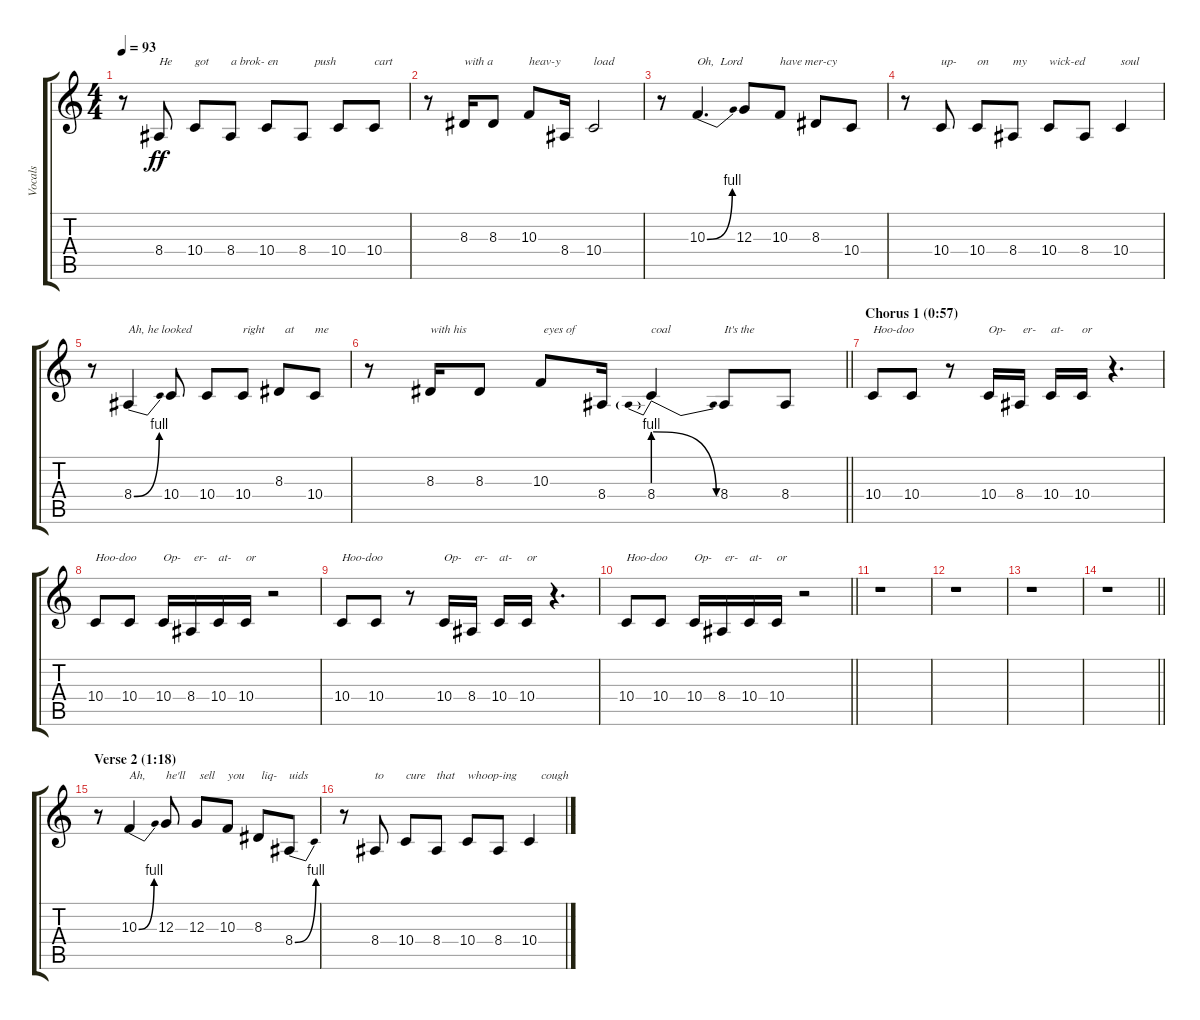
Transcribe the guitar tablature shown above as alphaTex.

\track ("Vocals" "Vocals") {instrument clarinet}
\staff {score tabs}
\tuning (E4 B3 G3 D3 A2 E2) {hide}
\ts (4 4)
\tempo 93
\clef g2
\ks c
r.8{dy ff} 8.4.8{txt "He"} 10.4.8{txt "got"} 8.4.8{txt "a brok- en"} 10.4.8 8.4.8{txt "    push"} 10.4.8 10.4.8{txt "cart"} |
r.8 8.3.16{txt "with a"} 8.3.8 10.3.8{txt "heav-y"} 8.4.16 10.4.2{txt "load"} |
r.8 10.3{be (bend 0 0 60 4)}.4{d txt "Oh,  Lord"} 12.3.8 10.3.8{txt "have mer-cy"} 8.3.8 10.4.8 |
r.8 10.4.8{txt "up-"} 10.4.8{txt "on"} 8.4.8{txt "my"} 10.4.8{txt "wick-ed"} 8.4.8 10.4.4{txt "soul"} |
r.8 8.4{be (bend 0 0 60 4)}.4{txt "Ah, he looked"} 10.4.8 10.4.8 10.4.8{txt "right"} 8.3.8{txt "  at"} 10.4.8{txt "me"} |
\barLineRight lightlight
r.8 8.3.16{txt "with his"} 8.3.8 10.3.8{txt " eyes of"} 8.4.16 8.4{be (prebendrelease 0 4 60 0)}.4{txt "coal"} 8.4.8{txt "It's the"} 8.4.8 |
\section ("" "Chorus 1 (0:57)")
10.4.8{txt "Hoo-doo"} 10.4.8 r.8 10.4.16{txt "Op-"} 8.4.16{txt " er-"} 10.4.16{txt "at-"} 10.4.16{txt "or"} r.4{d} |
10.4.8{txt "Hoo-doo"} 10.4.8 10.4.16{txt "Op-"} 8.4.16{txt " er-"} 10.4.16{txt "at-"} 10.4.16{txt "or"} r.2 |
10.4.8{txt "Hoo-doo"} 10.4.8 r.8 10.4.16{txt "Op-"} 8.4.16{txt " er-"} 10.4.16{txt "at-"} 10.4.16{txt "or"} r.4{d} |
\barLineRight lightlight
10.4.8{txt "Hoo-doo"} 10.4.8 10.4.16{txt "Op-"} 8.4.16{txt " er-"} 10.4.16{txt "at-"} 10.4.16{txt "or"} r.2 |
r.1 |
r.1 |
r.1 |
\barLineRight lightlight
r.1 |
\section ("" "Verse 2 (1:18)")
r.8 10.3{be (bend 0 0 60 4)}.4{txt "Ah, "} 12.3.8{txt "he'll"} 12.3.8{txt " sell"} 10.3.8{txt "you"} 8.3.8{txt " liq-"} 8.4{be (bend 0 0 60 4)}.8{txt "uids"} |
r.8 8.4.8{txt "to"} 10.4.8{txt "cure"} 8.4.8{txt "that"} 10.4.8{txt "whoop-ing"} 8.4.8 10.4.4{txt "    cough"}
